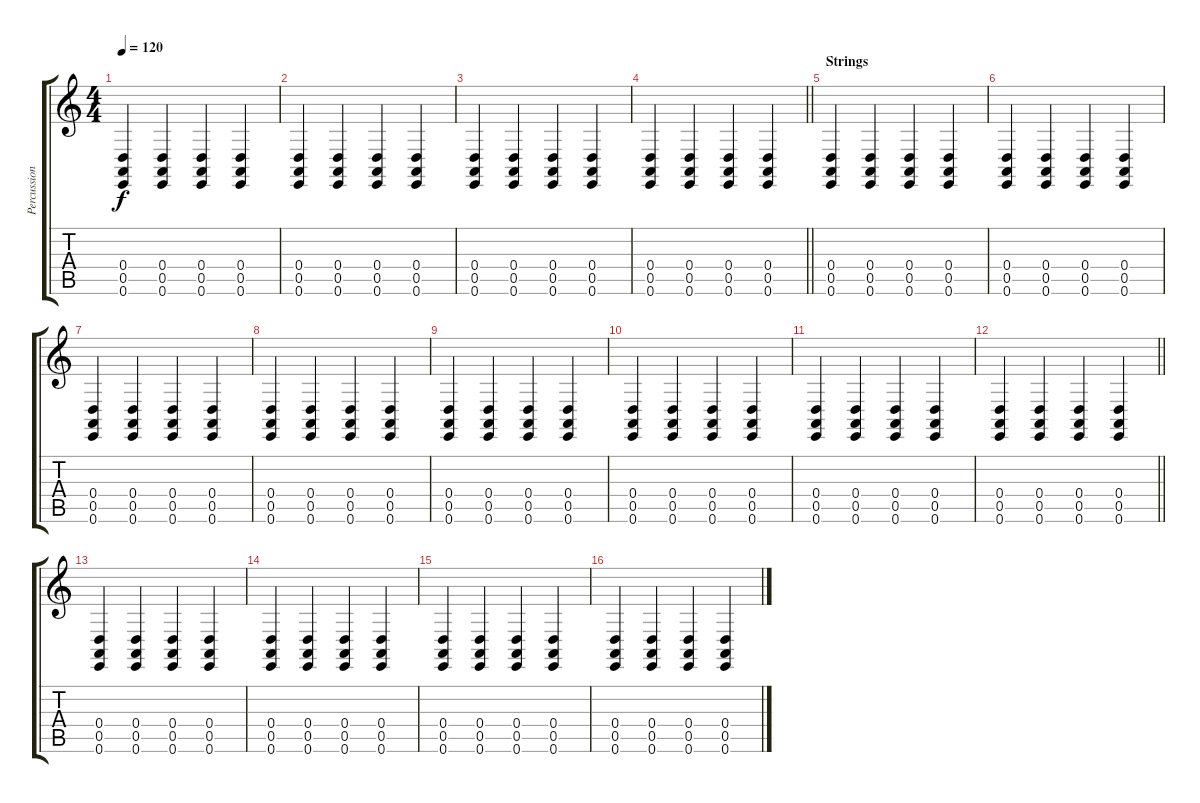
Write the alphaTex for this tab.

\track ("Percussion" "Percussion") {instrument melodictom}
\staff {score tabs}
\tuning (E4 B3 G3 D3 A2 E2) {hide}
\ts (4 4)
\tempo 120
\clef g2
\ks c
(0.4 0.5 0.6).4{dy f} (0.4 0.5 0.6).4 (0.4 0.5 0.6).4 (0.4 0.5 0.6).4 |
(0.4 0.5 0.6).4 (0.4 0.5 0.6).4 (0.4 0.5 0.6).4 (0.4 0.5 0.6).4 |
(0.4 0.5 0.6).4 (0.4 0.5 0.6).4 (0.4 0.5 0.6).4 (0.4 0.5 0.6).4 |
\barLineRight lightlight
(0.4 0.5 0.6).4 (0.4 0.5 0.6).4 (0.4 0.5 0.6).4 (0.4 0.5 0.6).4 |
\section ("" "Strings")
(0.4 0.5 0.6).4 (0.4 0.5 0.6).4 (0.4 0.5 0.6).4 (0.4 0.5 0.6).4 |
(0.4 0.5 0.6).4 (0.4 0.5 0.6).4 (0.4 0.5 0.6).4 (0.4 0.5 0.6).4 |
(0.4 0.5 0.6).4 (0.4 0.5 0.6).4 (0.4 0.5 0.6).4 (0.4 0.5 0.6).4 |
(0.4 0.5 0.6).4 (0.4 0.5 0.6).4 (0.4 0.5 0.6).4 (0.4 0.5 0.6).4 |
(0.4 0.5 0.6).4 (0.4 0.5 0.6).4 (0.4 0.5 0.6).4 (0.4 0.5 0.6).4 |
(0.4 0.5 0.6).4 (0.4 0.5 0.6).4 (0.4 0.5 0.6).4 (0.4 0.5 0.6).4 |
(0.4 0.5 0.6).4 (0.4 0.5 0.6).4 (0.4 0.5 0.6).4 (0.4 0.5 0.6).4 |
\barLineRight lightlight
(0.4 0.5 0.6).4 (0.4 0.5 0.6).4 (0.4 0.5 0.6).4 (0.4 0.5 0.6).4 |
\section ("" "")
(0.4 0.5 0.6).4 (0.4 0.5 0.6).4 (0.4 0.5 0.6).4 (0.4 0.5 0.6).4 |
(0.4 0.5 0.6).4 (0.4 0.5 0.6).4 (0.4 0.5 0.6).4 (0.4 0.5 0.6).4 |
(0.4 0.5 0.6).4 (0.4 0.5 0.6).4 (0.4 0.5 0.6).4 (0.4 0.5 0.6).4 |
(0.4 0.5 0.6).4 (0.4 0.5 0.6).4 (0.4 0.5 0.6).4 (0.4 0.5 0.6).4
